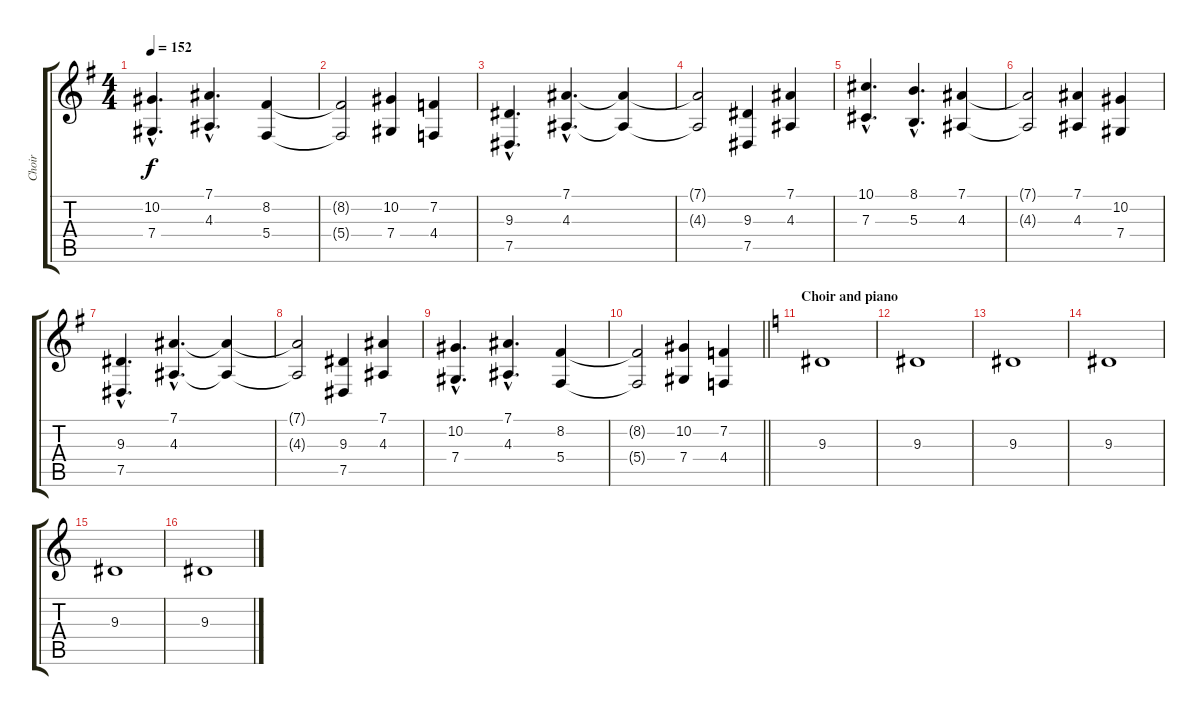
\track ("Choir" "Choir") {instrument choiraahs}
\staff {score tabs}
\tuning (Eb4 Bb3 Gb3 Db3 Ab2 Eb2) {hide}
\ts (4 4)
\tempo 152
\clef g2
\ks g
(10.2{hac} 7.4{hac}).4{d dy f} (7.1{hac} 4.3{hac}).4{d} (8.2 5.4).4 |
(8.2{t} 5.4{t}).2 (10.2 7.4).4 (7.2 4.4).4 |
(9.3{hac} 7.5{hac}).4{d} (7.1{hac} 4.3{hac}).4{d} (7.1{t} 4.3{t}).4 |
(7.1{t} 4.3{t}).2 (9.3 7.5).4 (7.1 4.3).4 |
(10.1{hac} 7.3{hac}).4{d} (8.1{hac} 5.3{hac}).4{d} (7.1 4.3).4 |
(7.1{t} 4.3{t}).2 (7.1 4.3).4 (10.2 7.4).4 |
(9.3{hac} 7.5{hac}).4{d} (7.1{hac} 4.3{hac}).4{d} (7.1{t} 4.3{t}).4 |
(7.1{t} 4.3{t}).2 (9.3 7.5).4 (7.1 4.3).4 |
(10.2{hac} 7.4{hac}).4{d} (7.1{hac} 4.3{hac}).4{d} (8.2 5.4).4 |
\barLineRight lightlight
(8.2{t} 5.4{t}).2 (10.2 7.4).4 (7.2 4.4).4 |
\section ("" "Choir and piano")
\ks c
9.3.1 |
9.3.1 |
9.3.1 |
9.3.1 |
9.3.1 |
9.3.1
